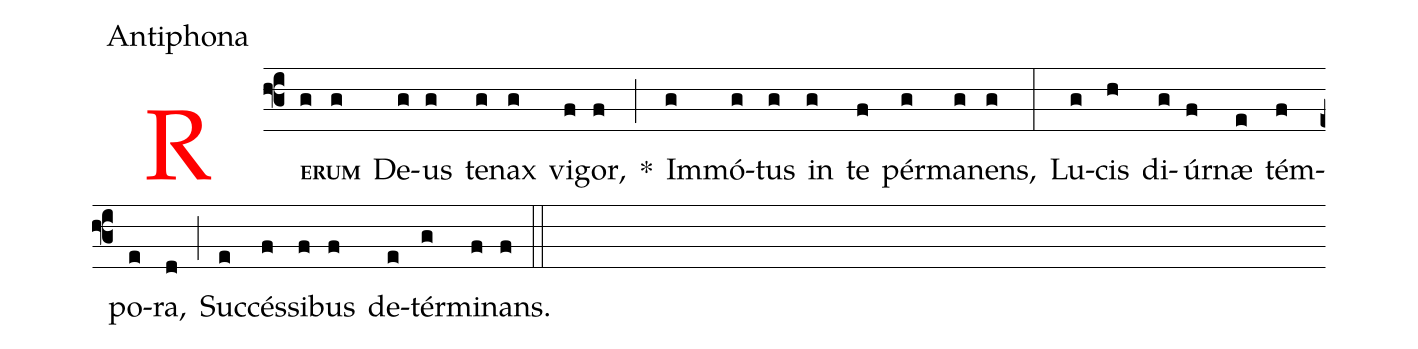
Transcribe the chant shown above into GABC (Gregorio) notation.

office-part: Antiphona;
%%
<v>\frot{R}</v><v>\bf\scriptsize{E}</v>(f3g)<v>\bf\scriptsize{RUM}</v>(g) De(g)us(g) ten(g)ax(g) vi(f)gor,(f) *(;)
Im(g)mó(g)tus(g) in(g) te(f) pér(g)ma(g)nens,(g) (:) Lu(g)cis(h) di(g)úr(f)næ(e) tém(f)po(e)ra,(d) (;)
Suc(e)cés(f)si(f)bus(f) de(e)tér(g)mi(f)nans.(f) (::)
